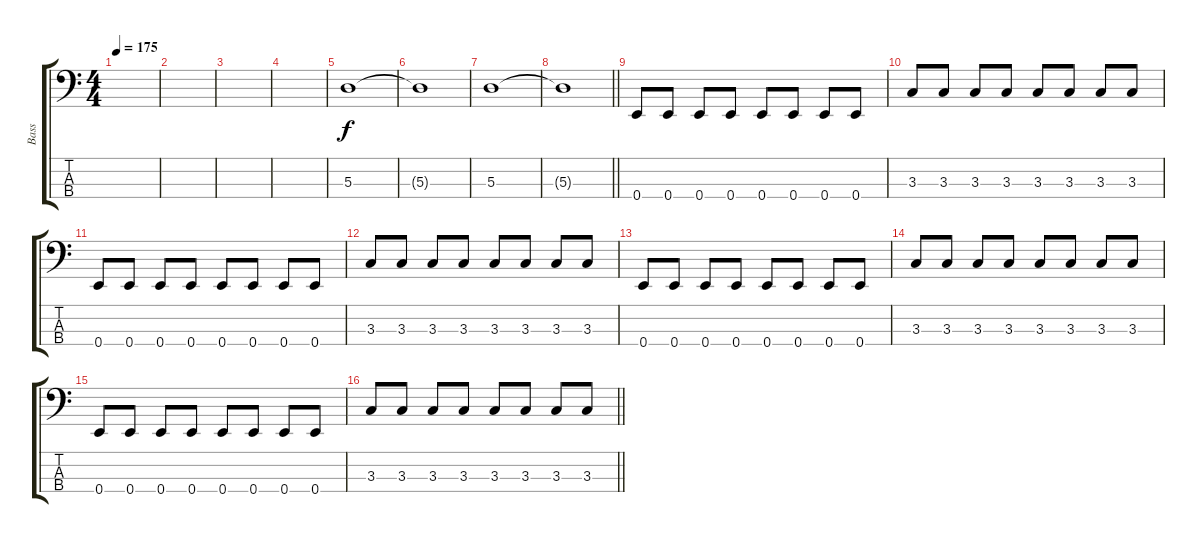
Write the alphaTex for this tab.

\track ("Bass" "Bass") {instrument electricbassfinger}
\staff {score tabs}
\tuning (G2 D2 A1 E1) {hide}
\ts (4 4)
\tempo 175
\clef f4
\ks c
|
|
|
|
5.3.1 |
5.3{t}.1 |
5.3.1 |
\barLineRight lightlight
5.3{t}.1 |
0.4.8 0.4.8 0.4.8 0.4.8 0.4.8 0.4.8 0.4.8 0.4.8 |
3.3.8 3.3.8 3.3.8 3.3.8 3.3.8 3.3.8 3.3.8 3.3.8 |
0.4.8 0.4.8 0.4.8 0.4.8 0.4.8 0.4.8 0.4.8 0.4.8 |
3.3.8 3.3.8 3.3.8 3.3.8 3.3.8 3.3.8 3.3.8 3.3.8 |
0.4.8 0.4.8 0.4.8 0.4.8 0.4.8 0.4.8 0.4.8 0.4.8 |
3.3.8 3.3.8 3.3.8 3.3.8 3.3.8 3.3.8 3.3.8 3.3.8 |
0.4.8 0.4.8 0.4.8 0.4.8 0.4.8 0.4.8 0.4.8 0.4.8 |
\barLineRight lightlight
3.3.8 3.3.8 3.3.8 3.3.8 3.3.8 3.3.8 3.3.8 3.3.8
